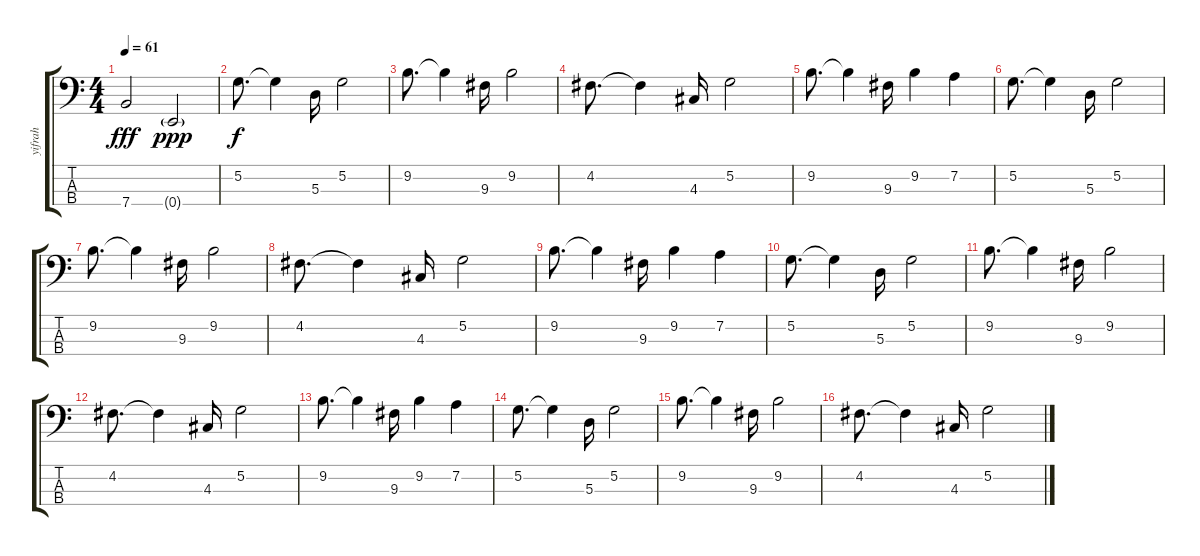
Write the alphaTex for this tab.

\track ("yifrah" "yifrah") {instrument electricbassfinger}
\staff {score tabs}
\tuning (G2 D2 A1 E1) {hide}
\ts (4 4)
\tempo 61
\clef f4
\ks c
7.4.2{dy fff instrument electricbassfinger} 0.4{g}.2{dy ppp} |
5.2.8{d dy f volume 16} 5.2{t}.4 5.3.16 5.2.2 |
9.2.8{d} 9.2{t}.4 9.3.16 9.2.2 |
4.2.8{d} 4.2{t}.4 4.3.16 5.2.2 |
9.2.8{d} 9.2{t}.4 9.3.16 9.2.4 7.2.4 |
5.2.8{d} 5.2{t}.4 5.3.16 5.2.2 |
9.2.8{d} 9.2{t}.4 9.3.16 9.2.2 |
4.2.8{d} 4.2{t}.4 4.3.16 5.2.2 |
9.2.8{d} 9.2{t}.4 9.3.16 9.2.4 7.2.4 |
5.2.8{d} 5.2{t}.4 5.3.16 5.2.2 |
9.2.8{d} 9.2{t}.4 9.3.16 9.2.2 |
4.2.8{d} 4.2{t}.4 4.3.16 5.2.2 |
9.2.8{d} 9.2{t}.4 9.3.16 9.2.4 7.2.4 |
5.2.8{d} 5.2{t}.4 5.3.16 5.2.2 |
9.2.8{d} 9.2{t}.4 9.3.16 9.2.2 |
4.2.8{d} 4.2{t}.4 4.3.16 5.2.2
